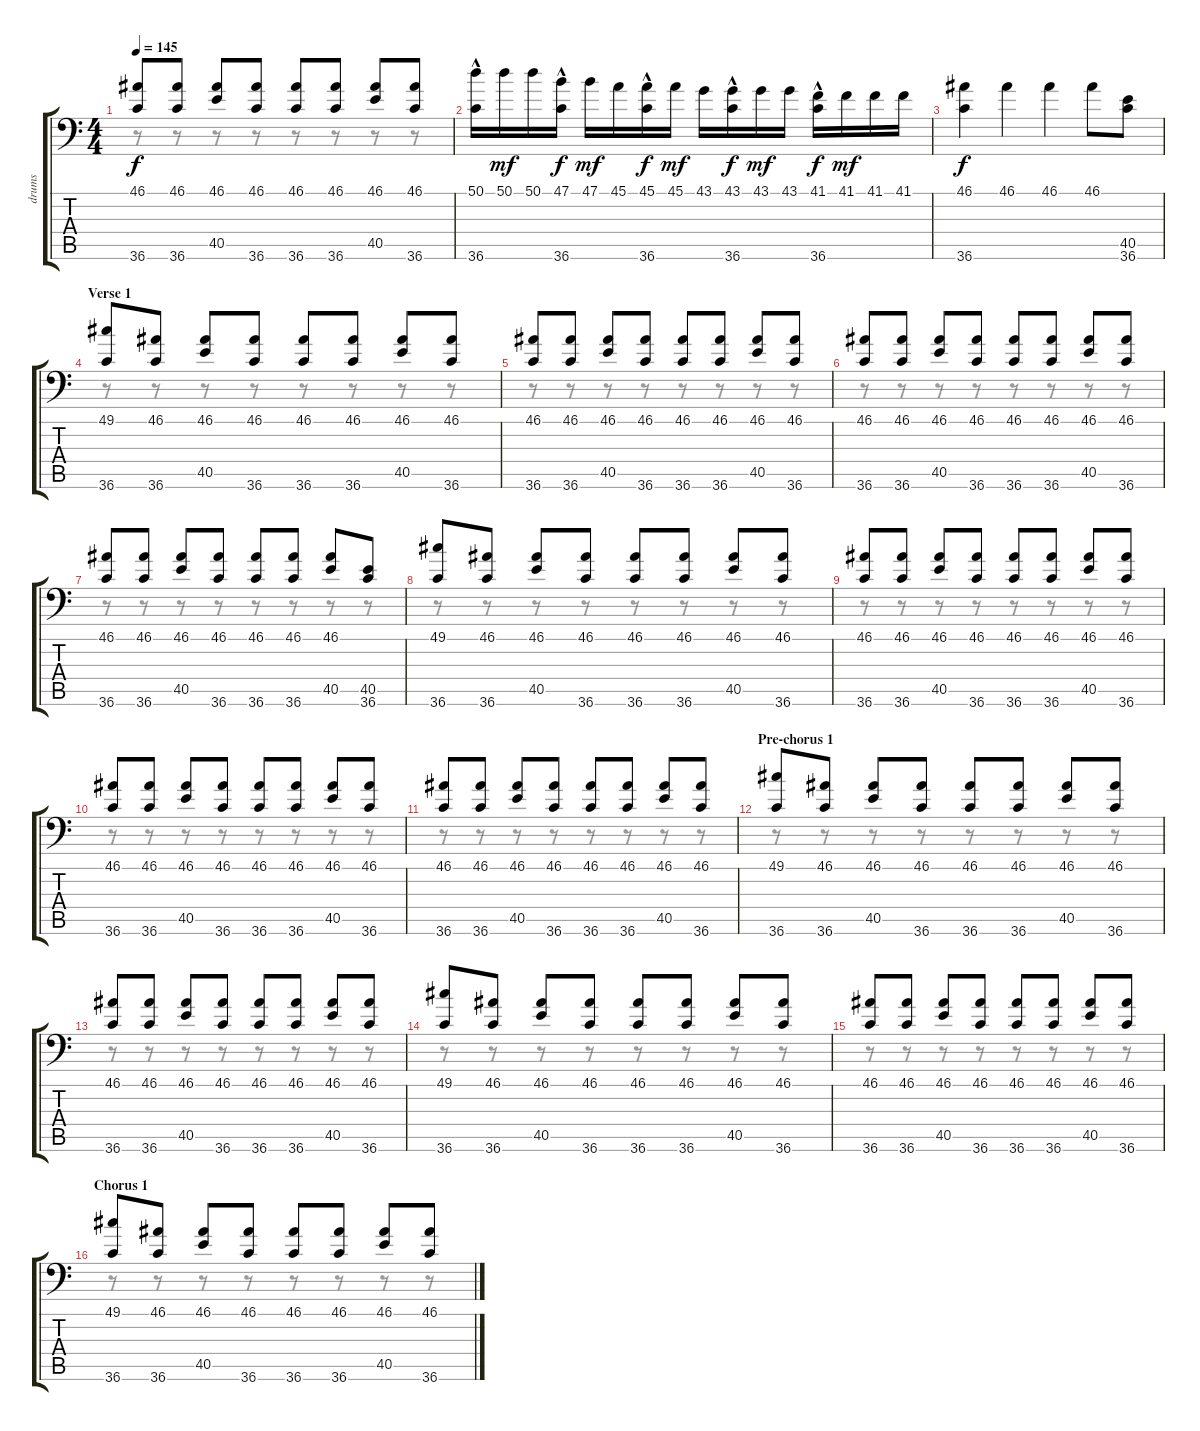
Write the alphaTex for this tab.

\track ("drums" "drums") {instrument acousticgrandpiano}
\staff {score tabs}
\tuning (C-1 C-1 C-1 C-1 C-1 C-1) {hide}
\voice
\ts (4 4)
\tempo 145
\clef f4
\ks c
(46.1 36.6).8{dy f} (46.1 36.6).8 (46.1 40.5).8 (46.1 36.6).8 (46.1 36.6).8 (46.1 36.6).8 (46.1 40.5).8 (46.1 36.6).8 |
(50.1{hac} 36.6).16 50.1.16{dy mf} 50.1.16 (47.1{hac} 36.6).16{dy f} 47.1.16{dy mf} 45.1.16 (45.1{hac} 36.6).16{dy f} 45.1.16{dy mf} 43.1.16 (43.1{hac} 36.6).16{dy f} 43.1.16{dy mf} 43.1.16 (41.1{hac} 36.6).16{dy f} 41.1.16{dy mf} 41.1.16 41.1.16 |
(46.1 36.6).4{dy f} 46.1.4 46.1.4 46.1.8 (40.5 36.6).8 |
\section ("" "Verse 1")
(49.1 36.6).8 (46.1 36.6).8 (46.1 40.5).8 (46.1 36.6).8 (46.1 36.6).8 (46.1 36.6).8 (46.1 40.5).8 (46.1 36.6).8 |
(46.1 36.6).8 (46.1 36.6).8 (46.1 40.5).8 (46.1 36.6).8 (46.1 36.6).8 (46.1 36.6).8 (46.1 40.5).8 (46.1 36.6).8 |
(46.1 36.6).8 (46.1 36.6).8 (46.1 40.5).8 (46.1 36.6).8 (46.1 36.6).8 (46.1 36.6).8 (46.1 40.5).8 (46.1 36.6).8 |
(46.1 36.6).8 (46.1 36.6).8 (46.1 40.5).8 (46.1 36.6).8 (46.1 36.6).8 (46.1 36.6).8 (46.1 40.5).8 (40.5 36.6).8 |
(49.1 36.6).8 (46.1 36.6).8 (46.1 40.5).8 (46.1 36.6).8 (46.1 36.6).8 (46.1 36.6).8 (46.1 40.5).8 (46.1 36.6).8 |
(46.1 36.6).8 (46.1 36.6).8 (46.1 40.5).8 (46.1 36.6).8 (46.1 36.6).8 (46.1 36.6).8 (46.1 40.5).8 (46.1 36.6).8 |
(46.1 36.6).8 (46.1 36.6).8 (46.1 40.5).8 (46.1 36.6).8 (46.1 36.6).8 (46.1 36.6).8 (46.1 40.5).8 (46.1 36.6).8 |
(46.1 36.6).8 (46.1 36.6).8 (46.1 40.5).8 (46.1 36.6).8 (46.1 36.6).8 (46.1 36.6).8 (46.1 40.5).8 (46.1 36.6).8 |
\section ("" "Pre-chorus 1")
(49.1 36.6).8 (46.1 36.6).8 (46.1 40.5).8 (46.1 36.6).8 (46.1 36.6).8 (46.1 36.6).8 (46.1 40.5).8 (46.1 36.6).8 |
(46.1 36.6).8 (46.1 36.6).8 (46.1 40.5).8 (46.1 36.6).8 (46.1 36.6).8 (46.1 36.6).8 (46.1 40.5).8 (46.1 36.6).8 |
(49.1 36.6).8 (46.1 36.6).8 (46.1 40.5).8 (46.1 36.6).8 (46.1 36.6).8 (46.1 36.6).8 (46.1 40.5).8 (46.1 36.6).8 |
(46.1 36.6).8 (46.1 36.6).8 (46.1 40.5).8 (46.1 36.6).8 (46.1 36.6).8 (46.1 36.6).8 (46.1 40.5).8 (46.1 36.6).8 |
\section ("" "Chorus 1")
(49.1 36.6).8 (46.1 36.6).8 (46.1 40.5).8 (46.1 36.6).8 (46.1 36.6).8 (46.1 36.6).8 (46.1 40.5).8 (46.1 36.6).8
\voice
\clef f4
\ottava regular
\simile none
\ks c
r.8{dy f} r.8 r.8 r.8 r.8 r.8 r.8 r.8 |
|
|
r.8 r.8 r.8 r.8 r.8 r.8 r.8 r.8 |
r.8 r.8 r.8 r.8 r.8 r.8 r.8 r.8 |
r.8 r.8 r.8 r.8 r.8 r.8 r.8 r.8 |
r.8 r.8 r.8 r.8 r.8 r.8 r.8 r.8 |
r.8 r.8 r.8 r.8 r.8 r.8 r.8 r.8 |
r.8 r.8 r.8 r.8 r.8 r.8 r.8 r.8 |
r.8 r.8 r.8 r.8 r.8 r.8 r.8 r.8 |
r.8 r.8 r.8 r.8 r.8 r.8 r.8 r.8 |
r.8 r.8 r.8 r.8 r.8 r.8 r.8 r.8 |
r.8 r.8 r.8 r.8 r.8 r.8 r.8 r.8 |
r.8 r.8 r.8 r.8 r.8 r.8 r.8 r.8 |
r.8 r.8 r.8 r.8 r.8 r.8 r.8 r.8 |
r.8 r.8 r.8 r.8 r.8 r.8 r.8 r.8
